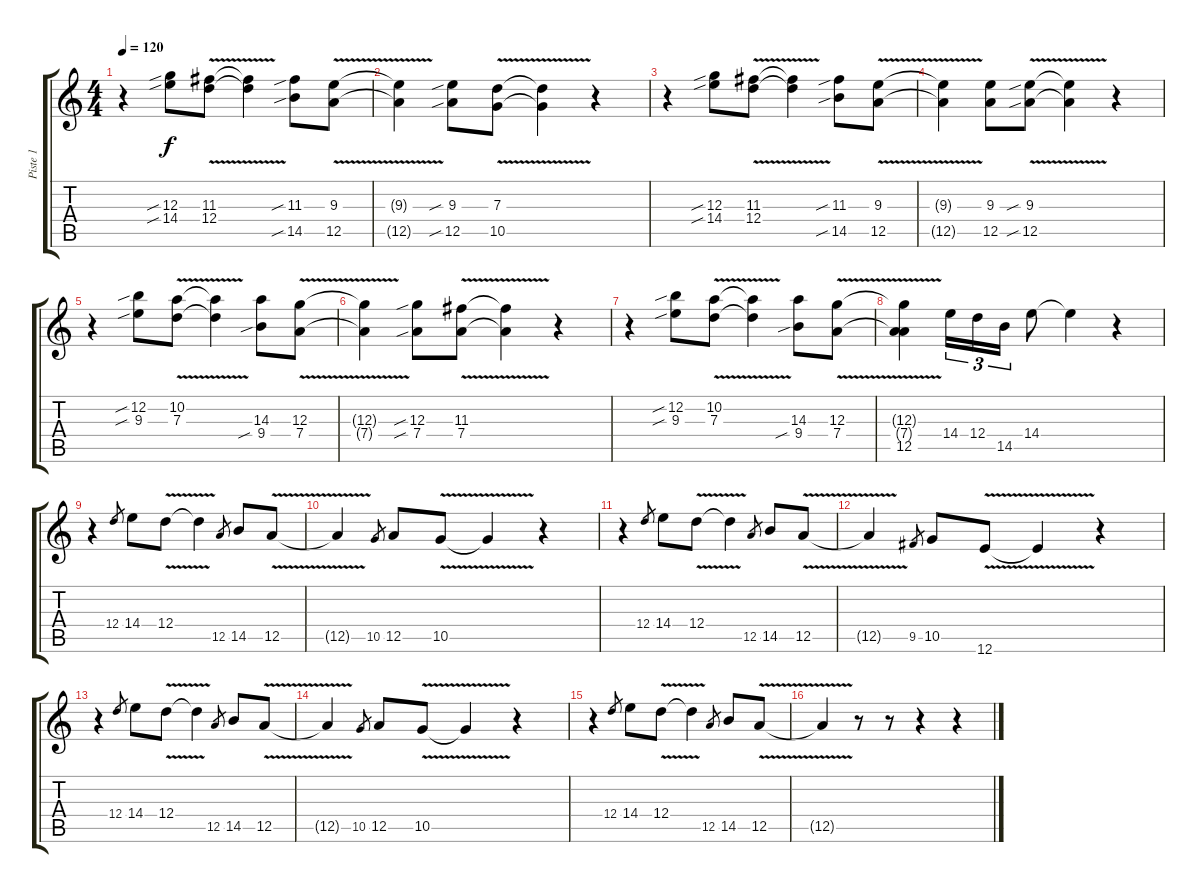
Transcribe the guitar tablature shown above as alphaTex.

\track ("Piste 1" "Piste 1") {instrument overdrivenguitar}
\staff {score tabs}
\tuning (E4 B3 G3 D3 A2 E2) {hide}
\ts (4 4)
\tempo 120
\clef g2
\ks c
r.4{dy f} (12.3{sib} 14.4{sib}).8 (11.3{v} 12.4{v}).8 (11.3{t} 12.4{t}).4 (11.3{sib} 14.5{sib}).8 (9.3{v} 12.5{v}).8 |
(9.3{t} 12.5{t}).4 (9.3{sib} 12.5{sib}).8 (7.3{v} 10.5{v}).8 (7.3{t} 10.5{t}).4 r.4 |
r.4 (12.3{sib} 14.4{sib}).8 (11.3{v} 12.4{v}).8 (11.3{t} 12.4{t}).4 (11.3{sib} 14.5{sib}).8 (9.3{v} 12.5{v}).8 |
(9.3{t} 12.5{t}).4 (9.3 12.5).8 (9.3{v sib} 12.5{v sib}).8 (9.3{t} 12.5{t}).4 r.4 |
r.4 (12.2{sib} 9.3{sib}).8 (10.2{v} 7.3{v}).8 (10.2{t} 7.3{t}).4 (14.3 9.4{sib}).8 (12.3{v} 7.4{v}).8 |
(12.3{t} 7.4{t}).4 (12.3{sib} 7.4{sib}).8 (11.3{v} 7.4{v}).8 (11.3{t} 7.4{t}).4 r.4 |
r.4 (12.2{sib} 9.3{sib}).8 (10.2{v} 7.3{v}).8 (10.2{t} 7.3{t}).4 (14.3 9.4{sib}).8 (12.3{v} 7.4{v}).8 |
(12.3{t} 7.4{t} 12.5).4 14.4.16{tu (3 2)} 12.4.16{tu (3 2)} 14.5.16{tu (3 2)} 14.4.8 14.4{t}.4 r.4 |
r.4 12.4.8{gr} 14.4.8 12.4{v}.8 12.4{t}.4 12.5.8{gr} 14.5.8 12.5{v}.8 |
12.5{t}.4 10.5.8{gr} 12.5.8 10.5{v}.8 10.5{t}.4 r.4 |
r.4 12.4.8{gr} 14.4.8 12.4{v}.8 12.4{t}.4 12.5.8{gr} 14.5.8 12.5{v}.8 |
12.5{t}.4 9.5.8{gr} 10.5.8 12.6{v}.8 12.6{t}.4 r.4 |
r.4 12.4.8{gr} 14.4.8 12.4{v}.8 12.4{t}.4 12.5.8{gr} 14.5.8 12.5{v}.8 |
12.5{t}.4 10.5.8{gr} 12.5.8 10.5{v}.8 10.5{t}.4 r.4 |
r.4 12.4.8{gr} 14.4.8 12.4{v}.8 12.4{t}.4 12.5.8{gr} 14.5.8 12.5{v}.8 |
12.5{t}.4 r.8 r.8 r.4 r.4
